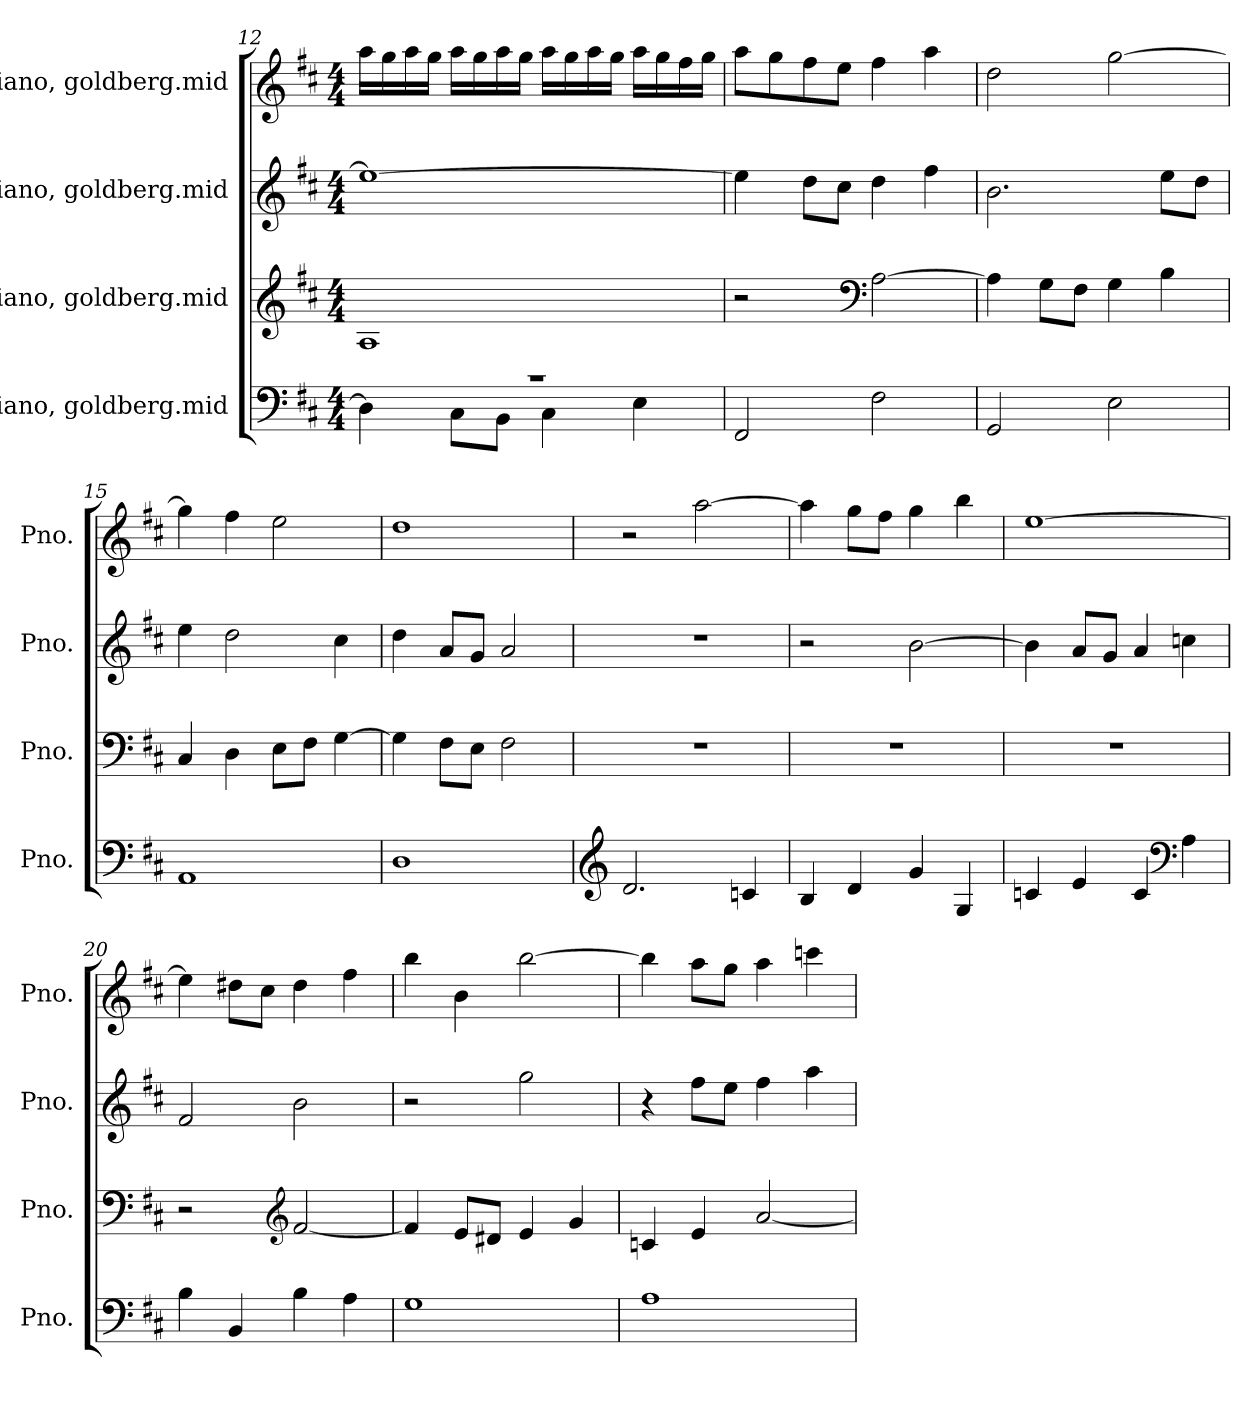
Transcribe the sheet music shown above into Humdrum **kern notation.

**kern	**kern	**kern	**kern
*part4	*part3	*part2	*part1
*staff4	*staff3	*staff2	*staff1
*I"Piano, goldberg.mid	*I"Piano, goldberg.mid	*I"Piano, goldberg.mid	*I"Piano, goldberg.mid
*I'Pno.	*I'Pno.	*I'Pno.	*I'Pno.
!!LO:LB:g=z
*clefF4	*clefG2	*clefG2	*clefG2
*k[f#c#]	*k[f#c#]	*k[f#c#]	*k[f#c#]
*M4/4	*M4/4	*M4/4	*M4/4
=12	=12	=12	=12
*^	*	*	*
1r	4D\]	1A	1ee_	16aa\LL
.	.	.	.	16gg\
.	.	.	.	16aa\
.	.	.	.	16gg\JJ
.	8C#\L	.	.	16aa\LL
.	.	.	.	16gg\
.	8BB\J	.	.	16aa\
.	.	.	.	16gg\JJ
.	4C#\	.	.	16aa\LL
.	.	.	.	16gg\
.	.	.	.	16aa\
.	.	.	.	16gg\JJ
.	4E\	.	.	16aa\LL
.	.	.	.	16gg\
.	.	.	.	16ff#\
.	.	.	.	16gg\JJ
*v	*v	*	*	*
=13	=13	=13	=13
2FF#/	2r	4ee\]	8aa\L
.	.	.	8gg\
.	.	8dd\L	8ff#\
.	.	8cc#\J	8ee\J
*	*clefF4	*	*
2F#\	[2A\	4dd\	4ff#\
.	.	4ff#\	4aa\
=14	=14	=14	=14
2GG/	4A\]	2.b\	2dd\
.	8G\L	.	.
.	8F#\J	.	.
2E\	4G\	.	[2gg\
.	4B\	8ee\L	.
.	.	8dd\J	.
=15	=15	=15	=15
1AA	4C#/	4ee\	4gg\]
.	4D\	2dd\	4ff#\
.	8E\L	.	2ee\
.	8F#\J	.	.
.	[4G\	4cc#\	.
=16	=16	=16	=16
1D	4G\]	4dd\	1dd
.	8F#\L	8a/L	.
.	8E\J	8g/J	.
.	2F#\	2a/	.
!!LO:PB:g=z
=17	=17	=17	=17
*clefG2	*	*	*
2.d/	1r	1r	2r
.	.	.	[2aa\
4cn/	.	.	.
=18	=18	=18	=18
4B/	1r	2r	4aa\]
4d/	.	.	8gg\L
.	.	.	8ff#\J
4g/	.	[2b\	4gg\
4G/	.	.	4bb\
=19	=19	=19	=19
4cn/	1r	4b\]	[1ee
4e/	.	8a/L	.
.	.	8g/J	.
4c/	.	4a/	.
*clefF4	*	*	*
4A\	.	4ccn\	.
=20	=20	=20	=20
4B\	2r	2f#/	4ee\]
4BB/	.	.	8dd#X\L
.	.	.	8cc#\J
*	*clefG2	*	*
4B\	[2f#/	2b\	4dd#\
4A\	.	.	4ff#\
=21	=21	=21	=21
1G	4f#/]	2r	4bb\
.	8e/L	.	4b\
.	8d#X/J	.	.
.	4e/	2gg\	[2bb\
.	4g/	.	.
=22	=22	=22	=22
1A	4cn/	4r	4bb\]
.	4e/	8ff#\L	8aa\L
.	.	8ee\J	8gg\J
.	[2a/	4ff#\	4aa\
.	.	4aa\	4cccn\
=	=	=	=
*-	*-	*-	*-
